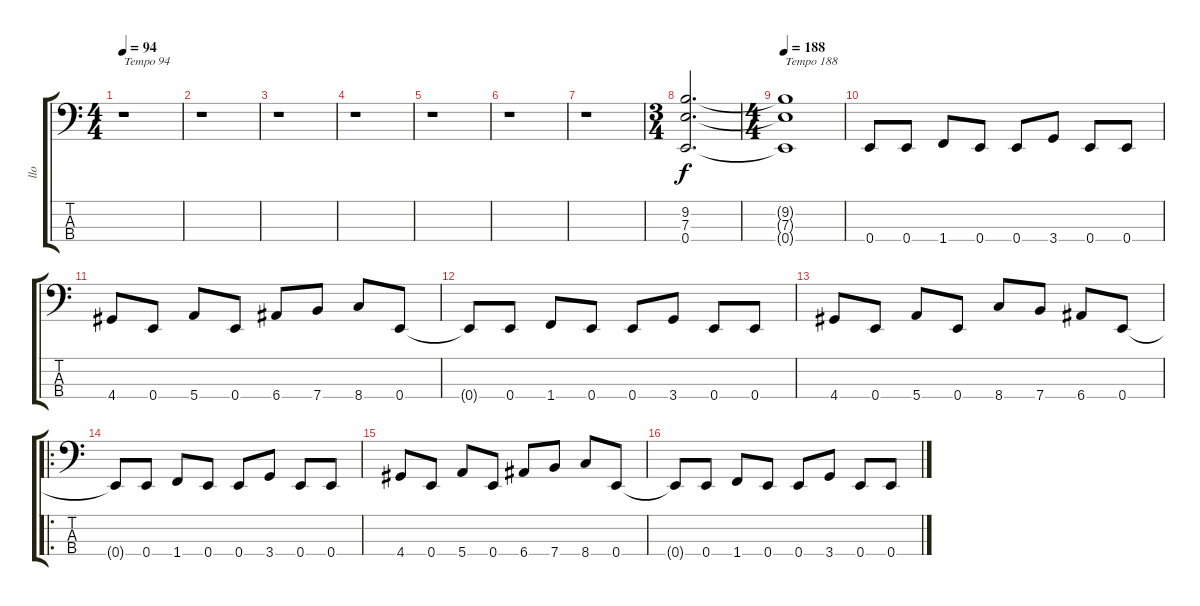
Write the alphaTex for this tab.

\track ("llo" "llo") {instrument electricbassfinger}
\staff {score tabs}
\tuning (G2 D2 A1 E1) {hide}
\ts (4 4)
\tempo 94
\clef f4
\ks c
r.1{txt "Tempo 94" dy f instrument electricbassfinger} |
r.1 |
r.1 |
r.1 |
r.1 |
r.1 |
r.1 |
\ts (3 4)
(9.2 7.3 0.4).2{d} |
\ts (4 4)
\tempo 188
(9.2{t} 7.3{t} 0.4{t}).1{txt "Tempo 188"} |
0.4.8 0.4.8 1.4.8 0.4.8 0.4.8 3.4.8 0.4.8 0.4.8 |
4.4.8 0.4.8 5.4.8 0.4.8 6.4.8 7.4.8 8.4.8 0.4.8 |
0.4{t}.8 0.4.8 1.4.8 0.4.8 0.4.8 3.4.8 0.4.8 0.4.8 |
4.4.8 0.4.8 5.4.8 0.4.8 8.4.8 7.4.8 6.4.8 0.4.8 |
\ro
0.4{t}.8 0.4.8 1.4.8 0.4.8 0.4.8 3.4.8 0.4.8 0.4.8 |
4.4.8 0.4.8 5.4.8 0.4.8 6.4.8 7.4.8 8.4.8 0.4.8 |
0.4{t}.8 0.4.8 1.4.8 0.4.8 0.4.8 3.4.8 0.4.8 0.4.8
